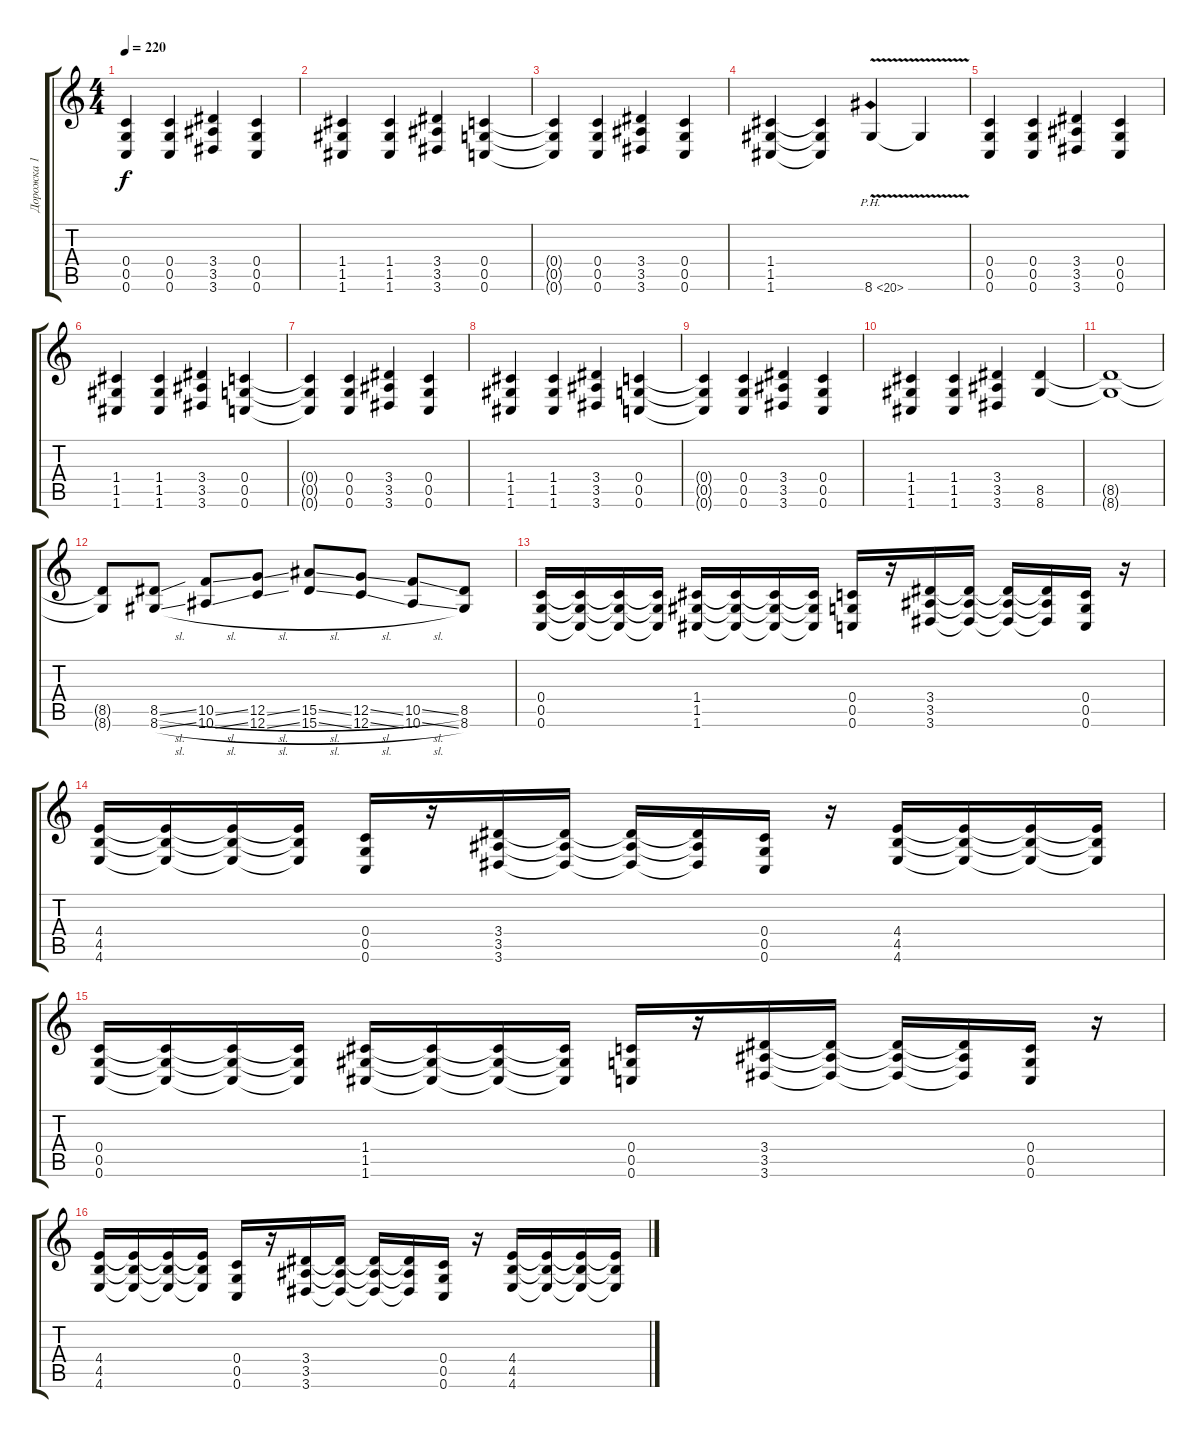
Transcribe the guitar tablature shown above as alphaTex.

\track ("Дорожка 1" "Дорожка 1") {instrument distortionguitar}
\staff {score tabs}
\tuning (D4 A3 F3 C3 G2 C2) {hide}
\ts (4 4)
\tempo 220
\clef g2
\ks c
(0.4{t} 0.5{t} 0.6{t}).4{dy f} (0.4 0.5 0.6).4 (3.4 3.5 3.6).4 (0.4 0.5 0.6).4 |
(1.4 1.5 1.6).4 (1.4 1.5 1.6).4 (3.4 3.5 3.6).4 (0.4 0.5 0.6).4 |
(0.4{t} 0.5{t} 0.6{t}).4 (0.4 0.5 0.6).4 (3.4 3.5 3.6).4 (0.4 0.5 0.6).4 |
(1.4 1.5 1.6).4 (1.4{t} 1.5{t} 1.6{t}).4 8.6{ph 12 v}.4 8.6{t}.4 |
(0.4 0.5 0.6).4 (0.4 0.5 0.6).4 (3.4 3.5 3.6).4 (0.4 0.5 0.6).4 |
(1.4 1.5 1.6).4 (1.4 1.5 1.6).4 (3.4 3.5 3.6).4 (0.4 0.5 0.6).4 |
(0.4{t} 0.5{t} 0.6{t}).4 (0.4 0.5 0.6).4 (3.4 3.5 3.6).4 (0.4 0.5 0.6).4 |
(1.4 1.5 1.6).4 (1.4 1.5 1.6).4 (3.4 3.5 3.6).4 (0.4 0.5 0.6).4 |
(0.4{t} 0.5{t} 0.6{t}).4 (0.4 0.5 0.6).4 (3.4 3.5 3.6).4 (0.4 0.5 0.6).4 |
(1.4 1.5 1.6).4 (1.4 1.5 1.6).4 (3.4 3.5 3.6).4 (8.5 8.6).4 |
(8.5{t} 8.6{t}).1 |
(8.5{t} 8.6{t}).8 (8.5{sl} 8.6{sl}).8 (10.5{sl} 10.6{sl}).8 (12.5{sl} 12.6{sl}).8 (15.5{sl} 15.6{sl}).8 (12.5{sl} 12.6{sl}).8 (10.5{sl} 10.6{sl}).8 (8.5 8.6).8 |
(0.4 0.5 0.6).16 (0.4{t} 0.5{t} 0.6{t}).16 (0.4{t} 0.5{t} 0.6{t}).16 (0.4{t} 0.5{t} 0.6{t}).16 (1.4 1.5 1.6).16 (1.4{t} 1.5{t} 1.6{t}).16 (1.4{t} 1.5{t} 1.6{t}).16 (1.4{t} 1.5{t} 1.6{t}).16 (0.4 0.5 0.6).16 r.16 (3.4 3.5 3.6).16 (3.4{t} 3.5{t} 3.6{t}).16 (3.4{t} 3.5{t} 3.6{t}).16 (3.4{t} 3.5{t} 3.6{t}).16 (0.4 0.5 0.6).16 r.16 |
(4.4 4.5 4.6).16 (4.4{t} 4.5{t} 4.6{t}).16 (4.4{t} 4.5{t} 4.6{t}).16 (4.4{t} 4.5{t} 4.6{t}).16 (0.4 0.5 0.6).16 r.16 (3.4 3.5 3.6).16 (3.4{t} 3.5{t} 3.6{t}).16 (3.4{t} 3.5{t} 3.6{t}).16 (3.4{t} 3.5{t} 3.6{t}).16 (0.4 0.5 0.6).16 r.16 (4.4 4.5 4.6).16 (4.4{t} 4.5{t} 4.6{t}).16 (4.4{t} 4.5{t} 4.6{t}).16 (4.4{t} 4.5{t} 4.6{t}).16 |
(0.4 0.5 0.6).16 (0.4{t} 0.5{t} 0.6{t}).16 (0.4{t} 0.5{t} 0.6{t}).16 (0.4{t} 0.5{t} 0.6{t}).16 (1.4 1.5 1.6).16 (1.4{t} 1.5{t} 1.6{t}).16 (1.4{t} 1.5{t} 1.6{t}).16 (1.4{t} 1.5{t} 1.6{t}).16 (0.4 0.5 0.6).16 r.16 (3.4 3.5 3.6).16 (3.4{t} 3.5{t} 3.6{t}).16 (3.4{t} 3.5{t} 3.6{t}).16 (3.4{t} 3.5{t} 3.6{t}).16 (0.4 0.5 0.6).16 r.16 |
(4.4 4.5 4.6).16 (4.4{t} 4.5{t} 4.6{t}).16 (4.4{t} 4.5{t} 4.6{t}).16 (4.4{t} 4.5{t} 4.6{t}).16 (0.4 0.5 0.6).16 r.16 (3.4 3.5 3.6).16 (3.4{t} 3.5{t} 3.6{t}).16 (3.4{t} 3.5{t} 3.6{t}).16 (3.4{t} 3.5{t} 3.6{t}).16 (0.4 0.5 0.6).16 r.16 (4.4 4.5 4.6).16 (4.4{t} 4.5{t} 4.6{t}).16 (4.4{t} 4.5{t} 4.6{t}).16 (4.4{t} 4.5{t} 4.6{t}).16
